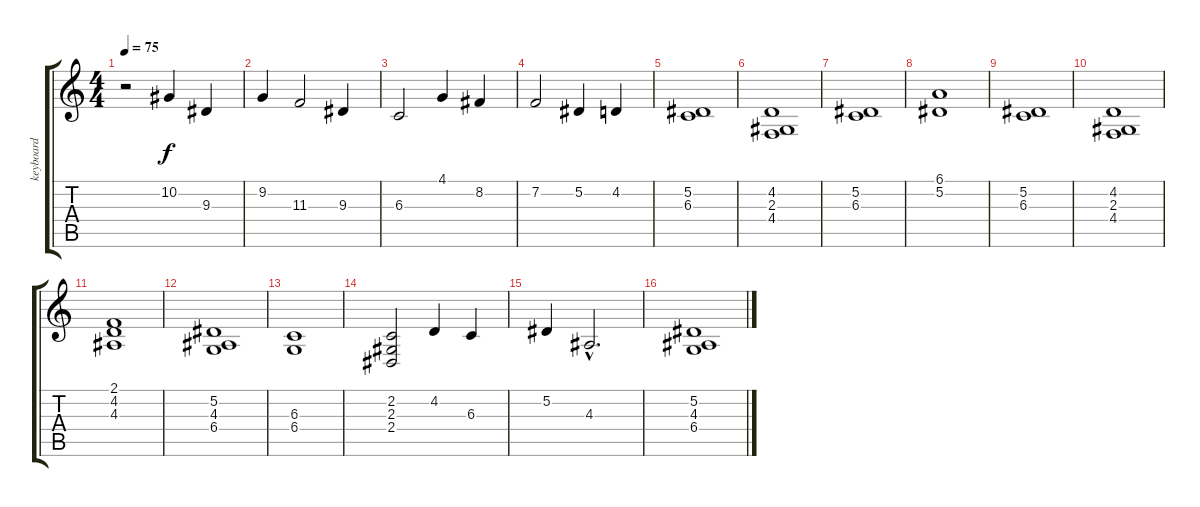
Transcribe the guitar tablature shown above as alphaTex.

\track ("keyboard" "keyboard") {instrument synthstrings1}
\staff {score tabs}
\tuning (Eb4 Bb3 Gb3 Db3 Ab2 Eb2) {hide}
\ts (4 4)
\tempo 75
\clef g2
\ks c
r.2{dy f} 10.2.4 9.3.4 |
9.2.4 11.3.2 9.3.4 |
6.3.2 4.1.4 8.2.4 |
7.2.2 5.2.4 4.2.4 |
(5.2 6.3).1 |
(4.2 2.3 4.4).1 |
(5.2 6.3).1 |
(6.1 5.2).1 |
(5.2 6.3).1 |
(4.2 2.3 4.4).1 |
(2.1 4.2 4.3).1 |
(5.2 4.3 6.4).1 |
(6.3 6.4).1 |
(2.2 2.3 2.4).2 4.2.4 6.3.4 |
5.2.4 4.3{hac}.2{d} |
(5.2 4.3 6.4).1
